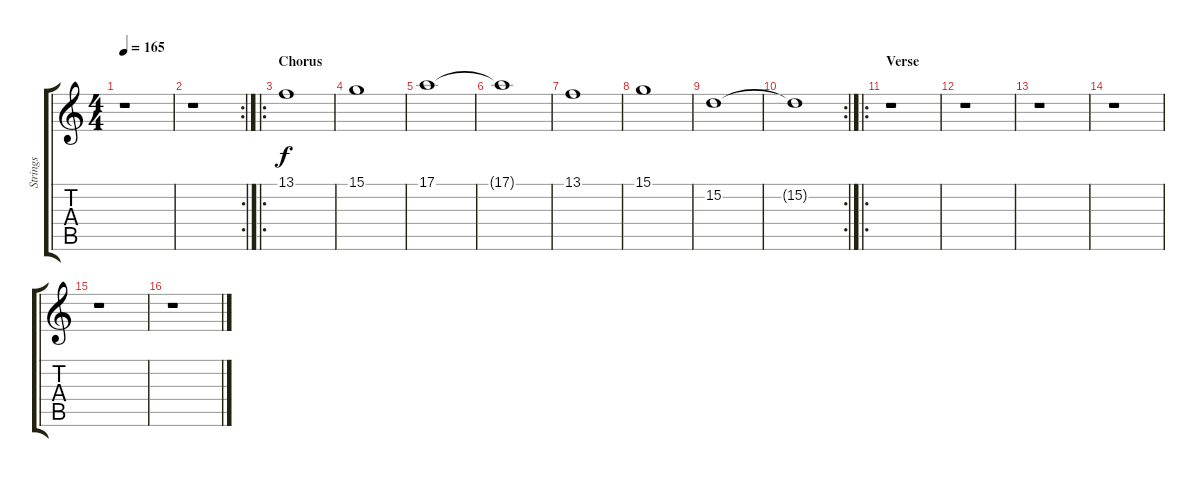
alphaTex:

\track ("Strings" "Strings") {instrument pad2warm}
\staff {score tabs}
\tuning (E4 B3 G3 D3 A2 E2) {hide}
\ts (4 4)
\tempo 165
\clef g2
\ks c
r.1{dy f} |
\rc 2
r.1 |
\ro
\section ("" "Chorus")
13.1.1 |
15.1.1 |
17.1.1 |
17.1{t}.1 |
13.1.1 |
15.1.1 |
15.2.1 |
\rc 2
15.2{t}.1 |
\ro
\section ("" "Verse")
r.1 |
r.1 |
r.1 |
r.1 |
r.1 |
r.1
